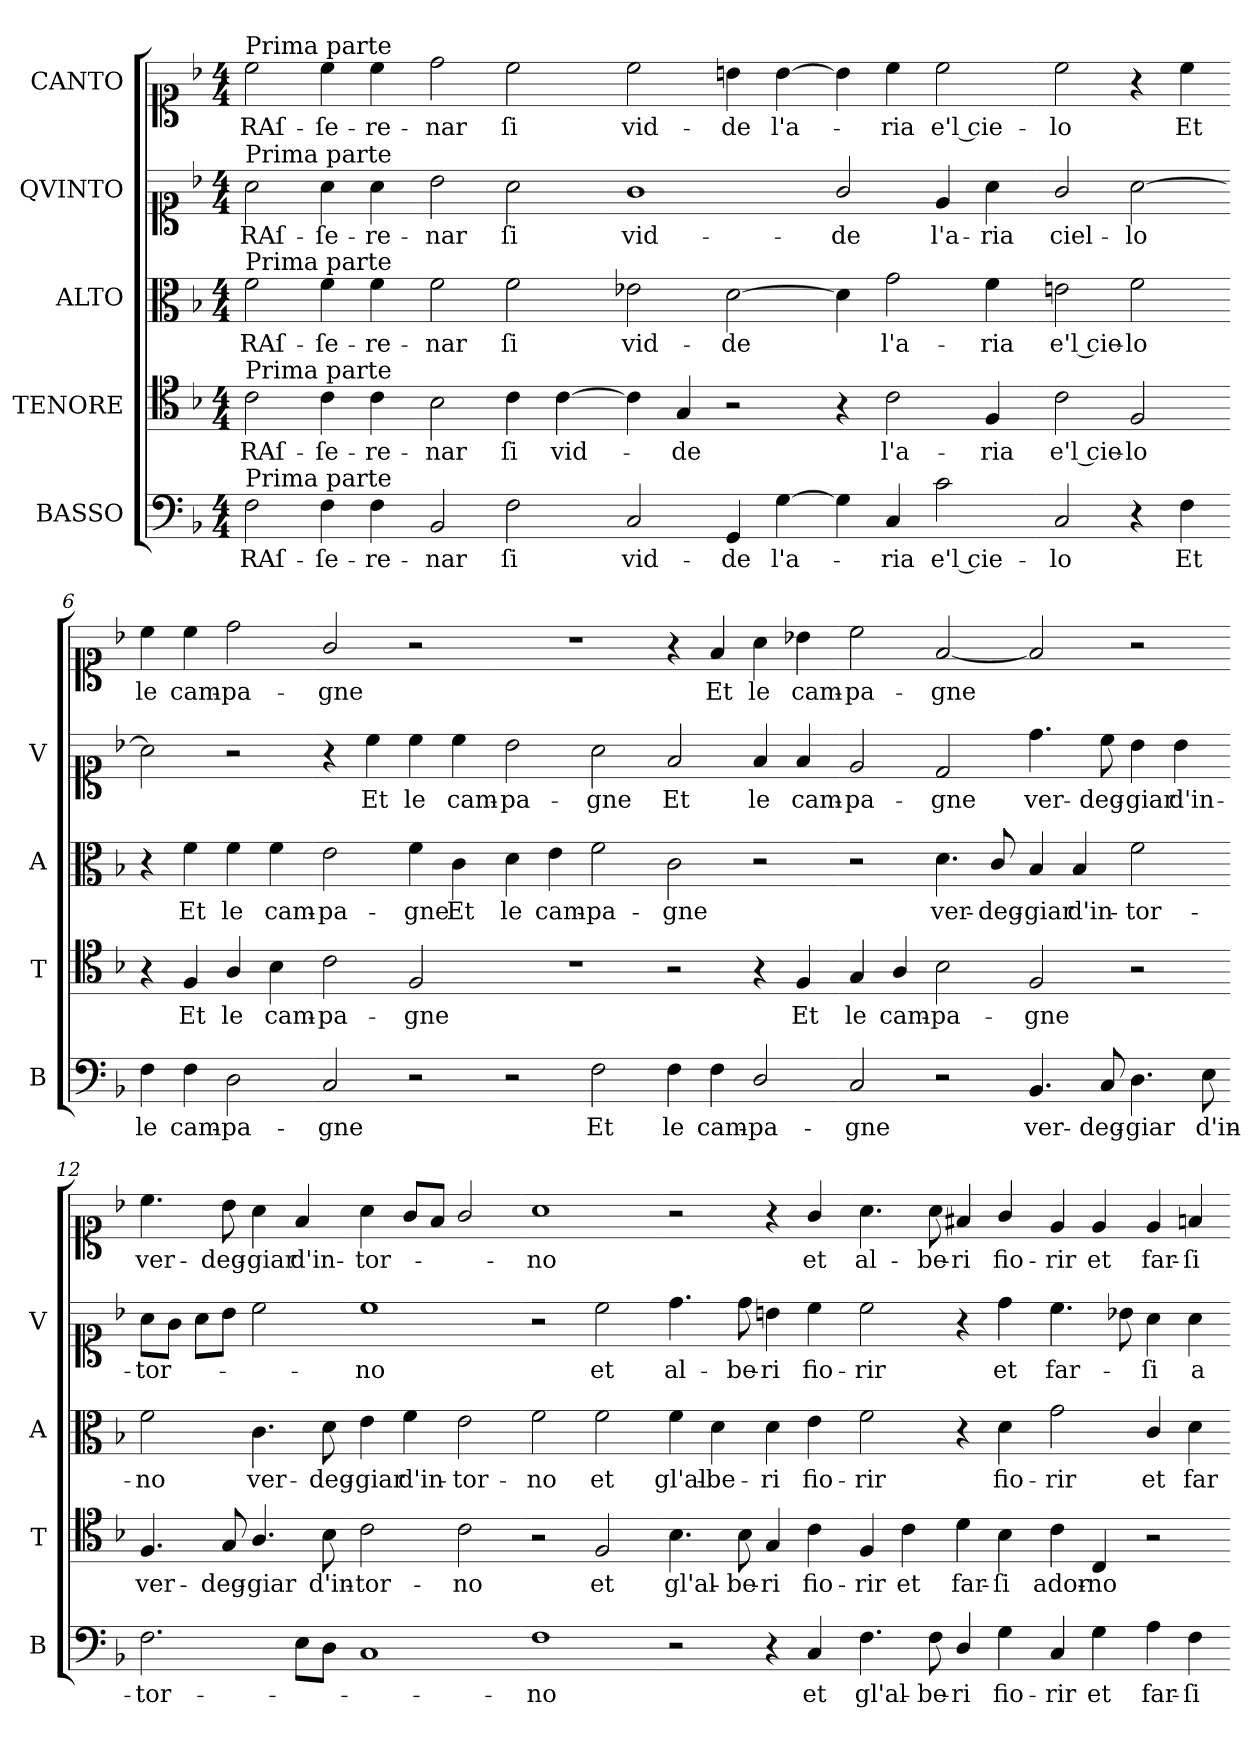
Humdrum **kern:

**kern	**text	**kern	**text	**kern	**text	**kern	**text	**kern	**text
*part5	*part5	*part4	*part4	*part3	*part3	*part2	*part2	*part1	*part1
*staff5	*staff5	*staff4	*staff4	*staff3	*staff3	*staff2	*staff2	*staff1	*staff1
*I"BASSO	*	*I"TENORE	*	*I"ALTO	*	*I"QVINTO	*	*I"CANTO	*
*I'B	*	*I'T	*	*I'A	*	*I'V	*	*	*
*clefF4	*	*clefC4	*	*clefC3	*	*clefC1	*	*clefC1	*
*k[b-]	*	*k[b-]	*	*k[b-]	*	*k[b-]	*	*k[b-]	*
*F:	*	*F:	*	*F:	*	*F:	*	*F:	*
*M4/4	*	*M4/4	*	*M4/4	*	*M4/4	*	*M4/4	*
=1	=1	=1	=1	=1	=1	=1	=1	=1	=1
!	!	!	!	!	!	!	!	!LO:TX:a:t=Prima parte	!
!	!	!	!	!	!	!LO:TX:a:t=Prima parte	!	!	!
!	!	!	!	!LO:TX:a:t=Prima parte	!	!	!	!	!
!	!	!LO:TX:a:t=Prima parte	!	!	!	!	!	!	!
!LO:TX:a:t=Prima parte	!	!	!	!	!	!	!	!	!
2F\	RAſ-	2c\	RAſ-	2f\	RAſ-	2a\	RAſ-	2cc\	RAſ-
4F\	-ſe-	4c\	-ſe-	4f\	-ſe-	4a\	-ſe-	4cc\	-ſe-
4F\	-re-	4c\	-re-	4f\	-re-	4a\	-re-	4cc\	-re-
=2-	=2-	=2-	=2-	=2-	=2-	=2-	=2-	=2-	=2-
2BB-/	-nar	2B-\	-nar	2f\	-nar	2b-\	-nar	2dd\	-nar
2F\	ſi	4c\	ſi	2f\	ſi	2a\	ſi	2cc\	ſi
.	.	[4c\	vid-	.	.	.	.	.	.
=3-	=3-	=3-	=3-	=3-	=3-	=3-	=3-	=3-	=3-
2C/	vid-	4c\]	.	2e-X\	vid-	1g	vid-	2cc\	vid-
.	.	4G/	-de	.	.	.	.	.	.
4GG/	-de	2r	.	[2d\	-de	.	.	4bn\	-de
[4G\	l'a-	.	.	.	.	.	.	[4b\	l'a-
=4-	=4-	=4-	=4-	=4-	=4-	=4-	=4-	=4-	=4-
4G\]	.	4r	.	4d\]	.	2g/	de	4b\]	.
4C/	-ria	2c\	l'a-	2g\	l'a-	.	.	4cc\	-ria
2c\	e'l cie-	.	.	.	.	4e/	l'a-	2cc\	e'l cie-
.	.	4F/	-ria	4f\	-ria	4a\	-ria	.	.
=5-	=5-	=5-	=5-	=5-	=5-	=5-	=5-	=5-	=5-
2C/	-lo	2c\	e'l cie-	2en\	e'l cie-	2g/	ciel-	2cc\	-lo
4r	.	2F/	-lo	2f\	-lo	[2a\	-lo	4r	.
4F\	Et	.	.	.	.	.	.	4cc\	Et
=6-	=6-	=6-	=6-	=6-	=6-	=6-	=6-	=6-	=6-
4F\	le	4r	.	4r	.	2a\]	.	4cc\	le
4F\	cam-	4F/	Et	4f\	Et	.	.	4cc\	cam-
2D\	-pa-	4A/	le	4f\	le	2r	.	2dd\	-pa-
.	.	4B-\	cam-	4f\	cam-	.	.	.	.
=7-	=7-	=7-	=7-	=7-	=7-	=7-	=7-	=7-	=7-
2C/	-gne	2c\	-pa-	2e\	-pa-	4r	.	2g/	-gne
.	.	.	.	.	.	4cc\	Et	.	.
2r	.	2F/	-gne	4f\	-gne	4cc\	le	2r	.
!	!	!	!	!	!LO:LY:i	!	!	!	!
.	.	.	.	4c\	Et	4cc\	cam-	.	.
=8-	=8-	=8-	=8-	=8-	=8-	=8-	=8-	=8-	=8-
!	!	!	!	!	!LO:LY:i	!	!	!	!
2r	.	1r	.	4d\	le	2b-\	-pa-	1r	.
!	!	!	!	!	!LO:LY:i	!	!	!	!
.	.	.	.	4e\	cam-	.	.	.	.
!	!LO:LY:i	!	!	!	!LO:LY:i	!	!	!	!
2F\	Et	.	.	2f\	-pa-	2a\	-gne	.	.
=9-	=9-	=9-	=9-	=9-	=9-	=9-	=9-	=9-	=9-
!	!LO:LY:i	!	!	!	!LO:LY:i	!	!LO:LY:i	!	!
4F\	le	2r	.	2c\	-gne	2f/	Et	4r	.
!	!LO:LY:i	!	!	!	!	!	!	!	!LO:LY:i
4F\	cam-	.	.	.	.	.	.	4f/	Et
!	!LO:LY:i	!	!	!	!	!	!LO:LY:i	!	!LO:LY:i
2D/	-pa-	4r	.	2r	.	4f/	le	4a\	le
!	!	!	!LO:LY:i	!	!	!	!LO:LY:i	!	!LO:LY:i
.	.	4F/	Et	.	.	4f/	cam-	4b-X\	cam-
=10-	=10-	=10-	=10-	=10-	=10-	=10-	=10-	=10-	=10-
!	!LO:LY:i	!	!LO:LY:i	!	!	!	!LO:LY:i	!	!LO:LY:i
2C/	-gne	4G/	le	2r	.	2e/	-pa-	2cc\	-pa-
!	!	!	!LO:LY:i	!	!	!	!	!	!
.	.	4A/	cam-	.	.	.	.	.	.
!	!	!	!LO:LY:i	!	!	!	!LO:LY:i	!	!LO:LY:i
2r	.	2B-\	-pa-	4.d\	ver-	2d/	-gne	[2f/	-gne
.	.	.	.	8c/	-deg-	.	.	.	.
=11-	=11-	=11-	=11-	=11-	=11-	=11-	=11-	=11-	=11-
!	!	!	!LO:LY:i	!	!	!	!	!	!
4.BB-/	ver-	2F/	-gne	4B-/	-giar	4.dd\	ver-	2f/]	.
.	.	.	.	4B-/	d'in-	.	.	.	.
8C/	-deg-	.	.	.	.	8cc\	-deg-	.	.
4.D\	-giar	2r	.	2f\	tor-	4b-\	-giar	2r	.
.	.	.	.	.	.	4b-\	d'in-	.	.
8E\	d'in-	.	.	.	.	.	.	.	.
=12-	=12-	=12-	=12-	=12-	=12-	=12-	=12-	=12-	=12-
2.F\	-tor-	4.F/	ver-	2f\	-no	8a\L	tor-	4.cc\	ver-
.	.	.	.	.	.	8g\J	.	.	.
.	.	.	.	.	.	8a\L	.	.	.
.	.	8G/	-deg-	.	.	8b-\J	.	8b-\	-deg-
!	!	!	!	!	!LO:LY:i	!	!	!	!
.	.	4.A/	-giar	4.c\	ver-	2cc\	.	4a\	-giar
8E\L	.	.	.	.	.	.	.	4f/	d'in-
!	!	!	!	!	!LO:LY:i	!	!	!	!
8D\J	.	8B-\	d'in-	8d\	-deg-	.	.	.	.
=13-	=13-	=13-	=13-	=13-	=13-	=13-	=13-	=13-	=13-
!	!	!	!	!	!LO:LY:i	!	!	!	!
1C	.	2c\	-tor-	4e\	-giar	1cc	-no	4a\	-tor-
!	!	!	!	!	!LO:LY:i	!	!	!	!
.	.	.	.	4f\	d'in-	.	.	8g/L	.
.	.	.	.	.	.	.	.	8f/J	.
!	!	!	!	!	!LO:LY:i	!	!	!	!
.	.	2c\	no	2e\	tor-	.	.	2g/	.
=14-	=14-	=14-	=14-	=14-	=14-	=14-	=14-	=14-	=14-
!	!	!	!	!	!LO:LY:i	!	!	!	!
1F	no	2r	.	2f\	-no	2r	.	1a	-no
.	.	2F/	et	2f\	et	2cc\	et	.	.
=15-	=15-	=15-	=15-	=15-	=15-	=15-	=15-	=15-	=15-
2r	.	4.B-\	gl'al-	4f\	gl'al-	4.dd\	al-	2r	.
.	.	.	.	4d\	-be-	.	.	.	.
.	.	8B-\	-be-	.	.	8dd\	-be-	.	.
4r	.	4G/	-ri	4d\	-ri	4bn\	-ri	4r	.
4C/	et	4c\	fio-	4e\	fio-	4cc\	fio-	4g/	et
=16-	=16-	=16-	=16-	=16-	=16-	=16-	=16-	=16-	=16-
4.F\	gl'al-	4F/	-rir	2f\	-rir	2cc\	-rir	4.a\	al-
.	.	4c\	et	.	.	.	.	.	.
8F\	-be-	.	.	.	.	.	.	8a\	-be-
4D/	-ri	4d\	far-	4r	.	4r	.	4f#X/	-ri
4G\	fio-	4B-\	-ſi	4d\	fio-	4dd\	et	4g/	fio-
=17-	=17-	=17-	=17-	=17-	=17-	=17-	=17-	=17-	=17-
4C/	-rir	4c\	ador-	2g\	-rir	4.cc\	far-	4e/	-rir
4G\	et	4C/	-no	.	.	.	.	4e/	et
.	.	.	.	.	.	8b-X\	.	.	.
4A\	far-	2r	.	4c/	et	4a\	ſi	4e/	far-
4F\	-ſi	.	.	4d\	far-	4a\	a-	4fn/	-ſi
=-	=-	=-	=-	=-	=-	=-	=-	=-	=-
*-	*-	*-	*-	*-	*-	*-	*-	*-	*-
